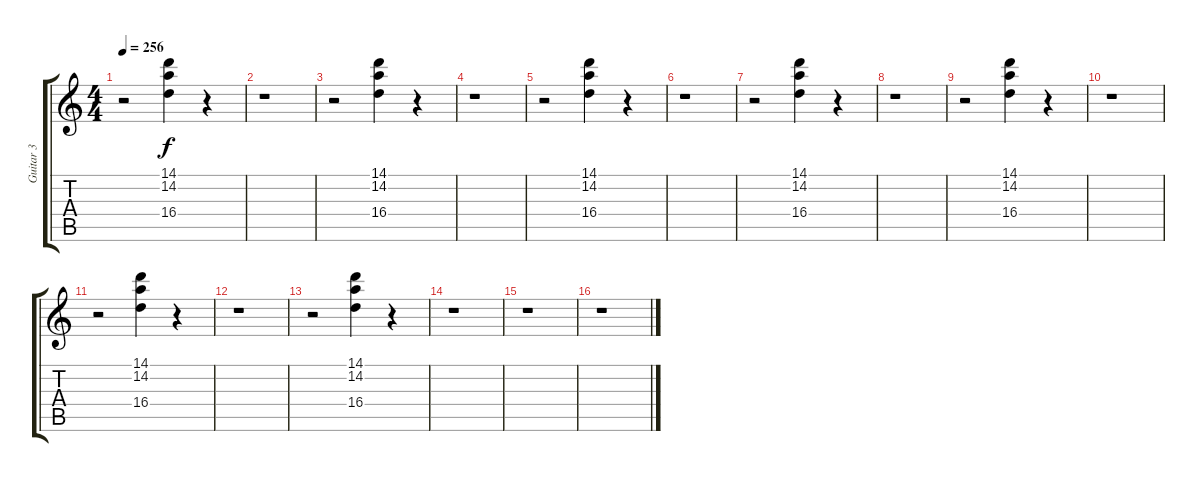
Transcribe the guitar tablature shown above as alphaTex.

\track ("Guitar 3" "Guitar 3") {instrument guitarharmonics}
\staff {score tabs}
\tuning (C4 G3 Eb3 Bb2 F2 C2) {hide}
\ts (4 4)
\tempo 256
\clef g2
\ks c
r.2{dy f} (14.1 14.2 16.4).4 r.4 |
r.1 |
r.2 (14.1 14.2 16.4).4 r.4 |
r.1 |
r.2 (14.1 14.2 16.4).4 r.4 |
r.1 |
r.2 (14.1 14.2 16.4).4 r.4 |
r.1 |
r.2 (14.1 14.2 16.4).4 r.4 |
r.1 |
r.2 (14.1 14.2 16.4).4 r.4 |
r.1 |
r.2 (14.1 14.2 16.4).4 r.4 |
r.1 |
r.1 |
r.1
